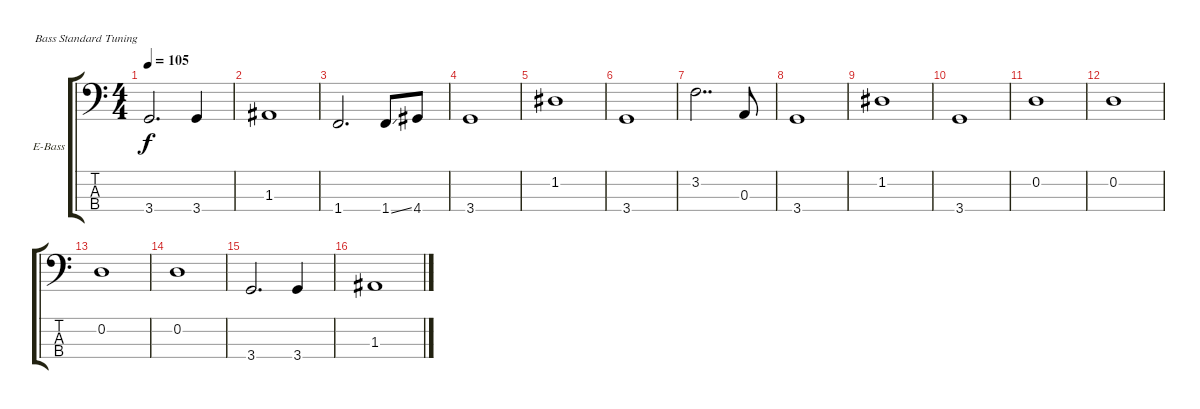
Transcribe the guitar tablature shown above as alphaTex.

\defaultSystemsLayout 4
\bracketExtendMode groupsimilarinstruments
\firstSystemTrackNameOrientation horizontal
\otherSystemsTrackNameOrientation horizontal
\track ("Electric Bass" "E-Bass") {instrument electricbassfinger}
\staff {score tabs}
\tuning (G2 D2 A1 E1)
\ts (4 4)
\tempo 105
\clef f4
\scale
0.333333
\ks c
3.4.2{d dy f} 3.4.4 |
\scale
0.333333 1.3.1 |
\scale
0.333333 1.4.2{d} 1.4{ss}.8 4.4.8 |
\scale
0.333333 3.4.1 |
\scale
0.333333 1.2.1 |
\scale
0.333333 3.4.1 |
\scale
0.333333 3.2.2{dd} 0.3.8 |
\scale
0.333333 3.4.1 |
\scale
0.333333 1.2.1 |
\scale
0.333333 3.4.1 |
\scale
0.333333 0.2.1 |
\scale
0.333333 0.2.1 |
\scale
0.333333 0.2.1 |
\scale
0.333333 0.2.1 |
\scale
0.333333 3.4.2{d} 3.4.4 |
\scale
0.333333 1.3.1
